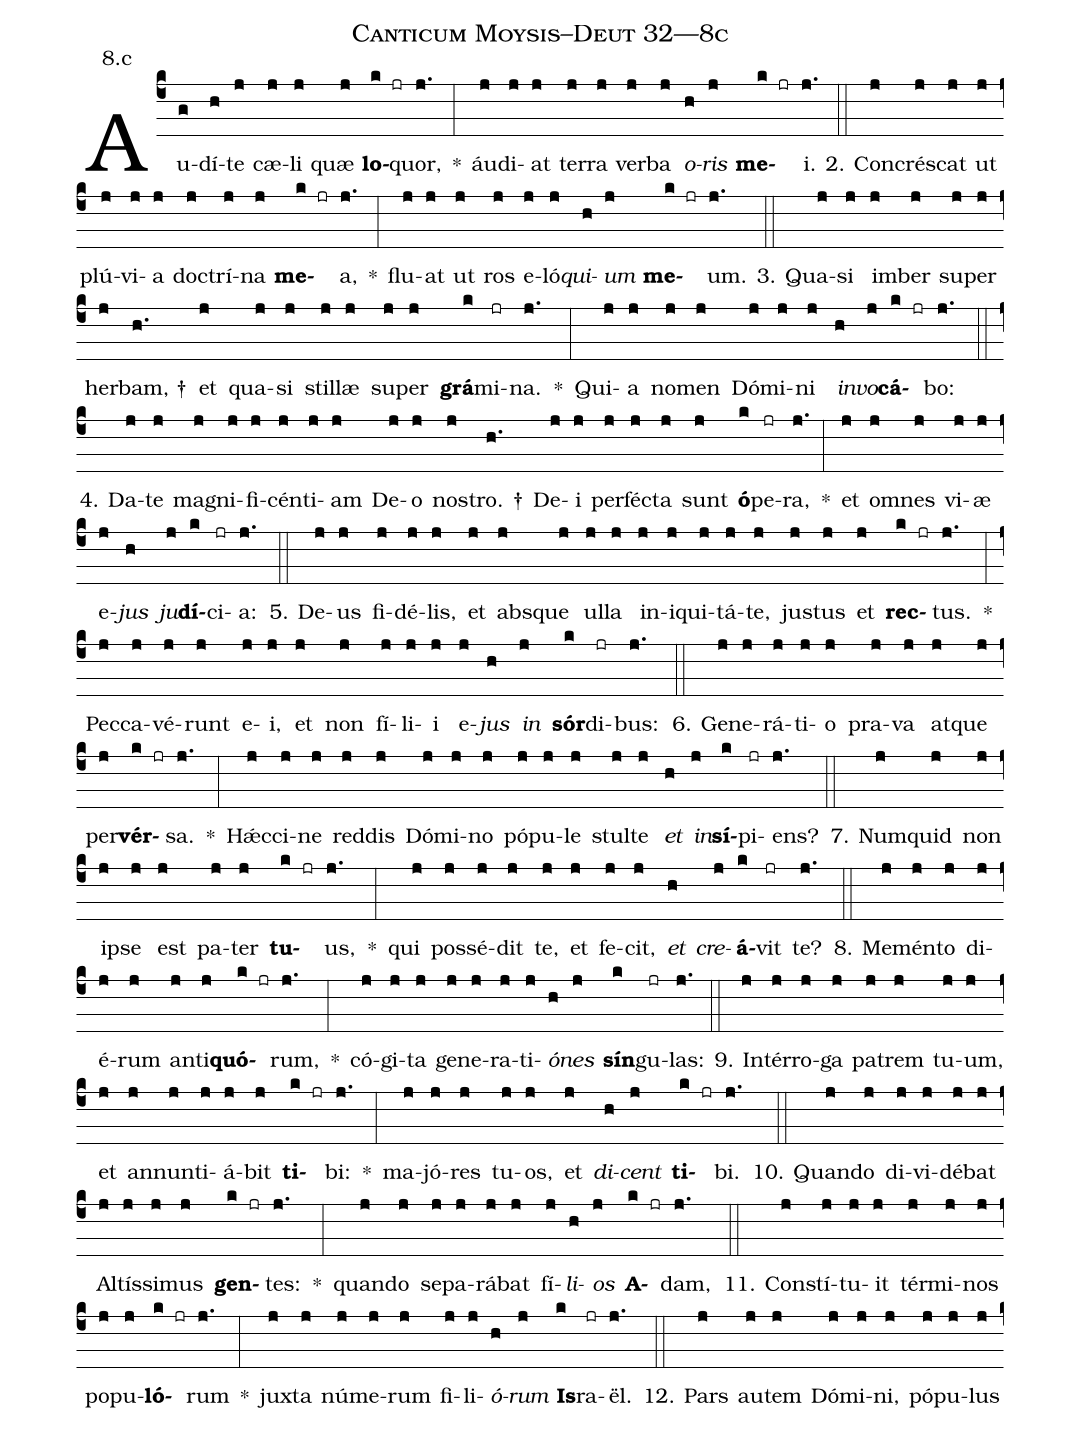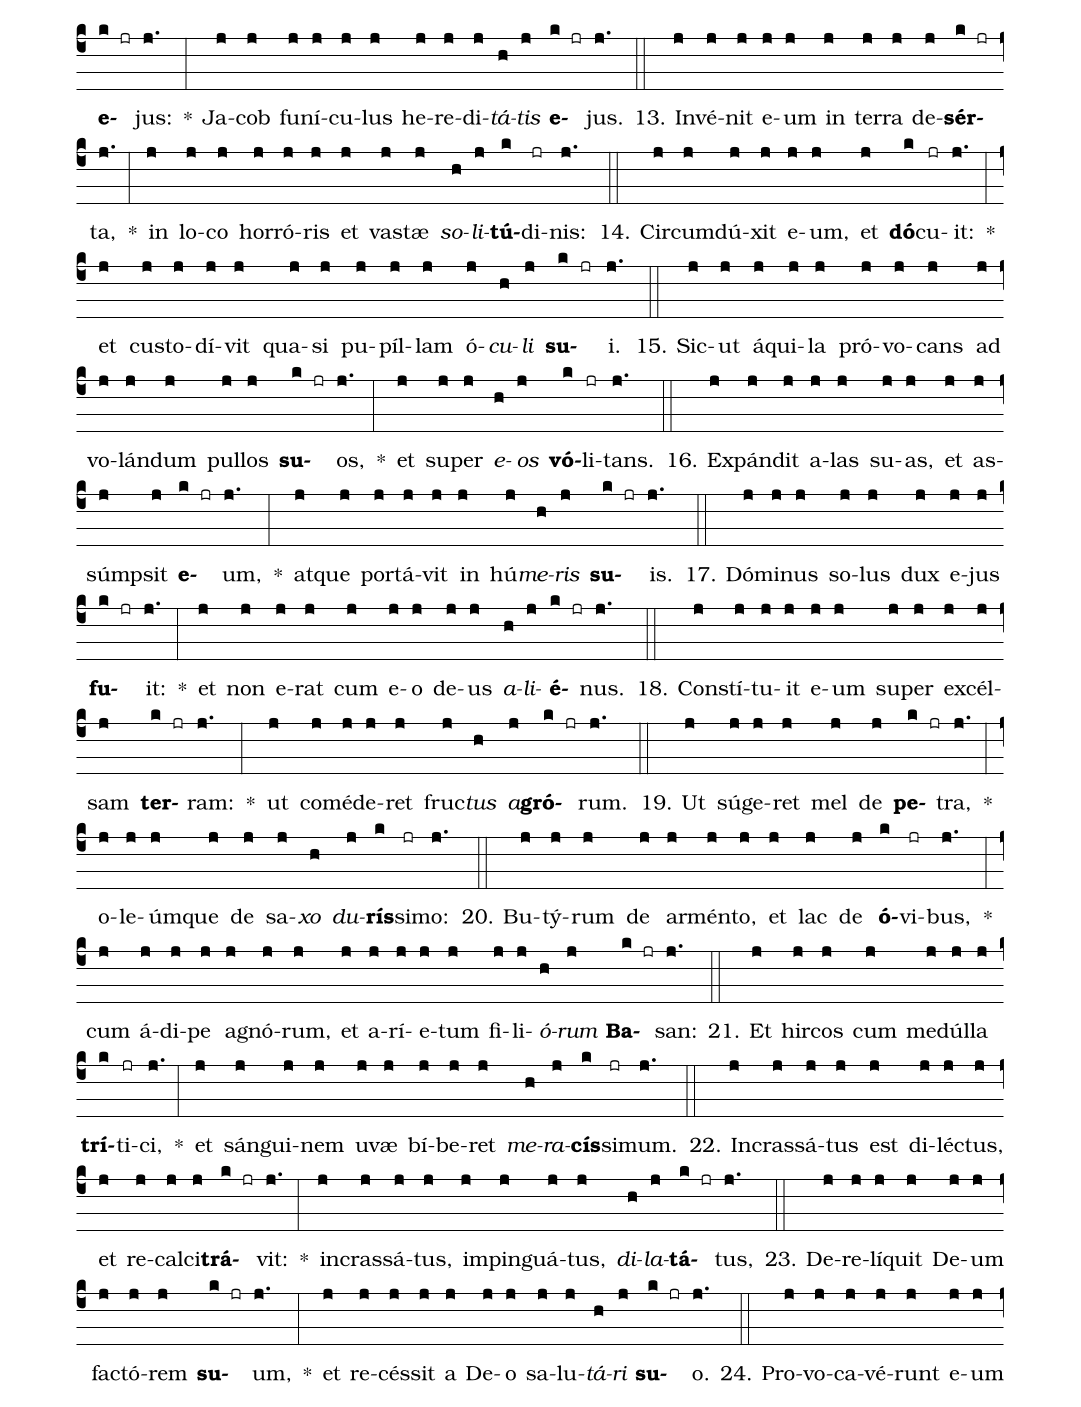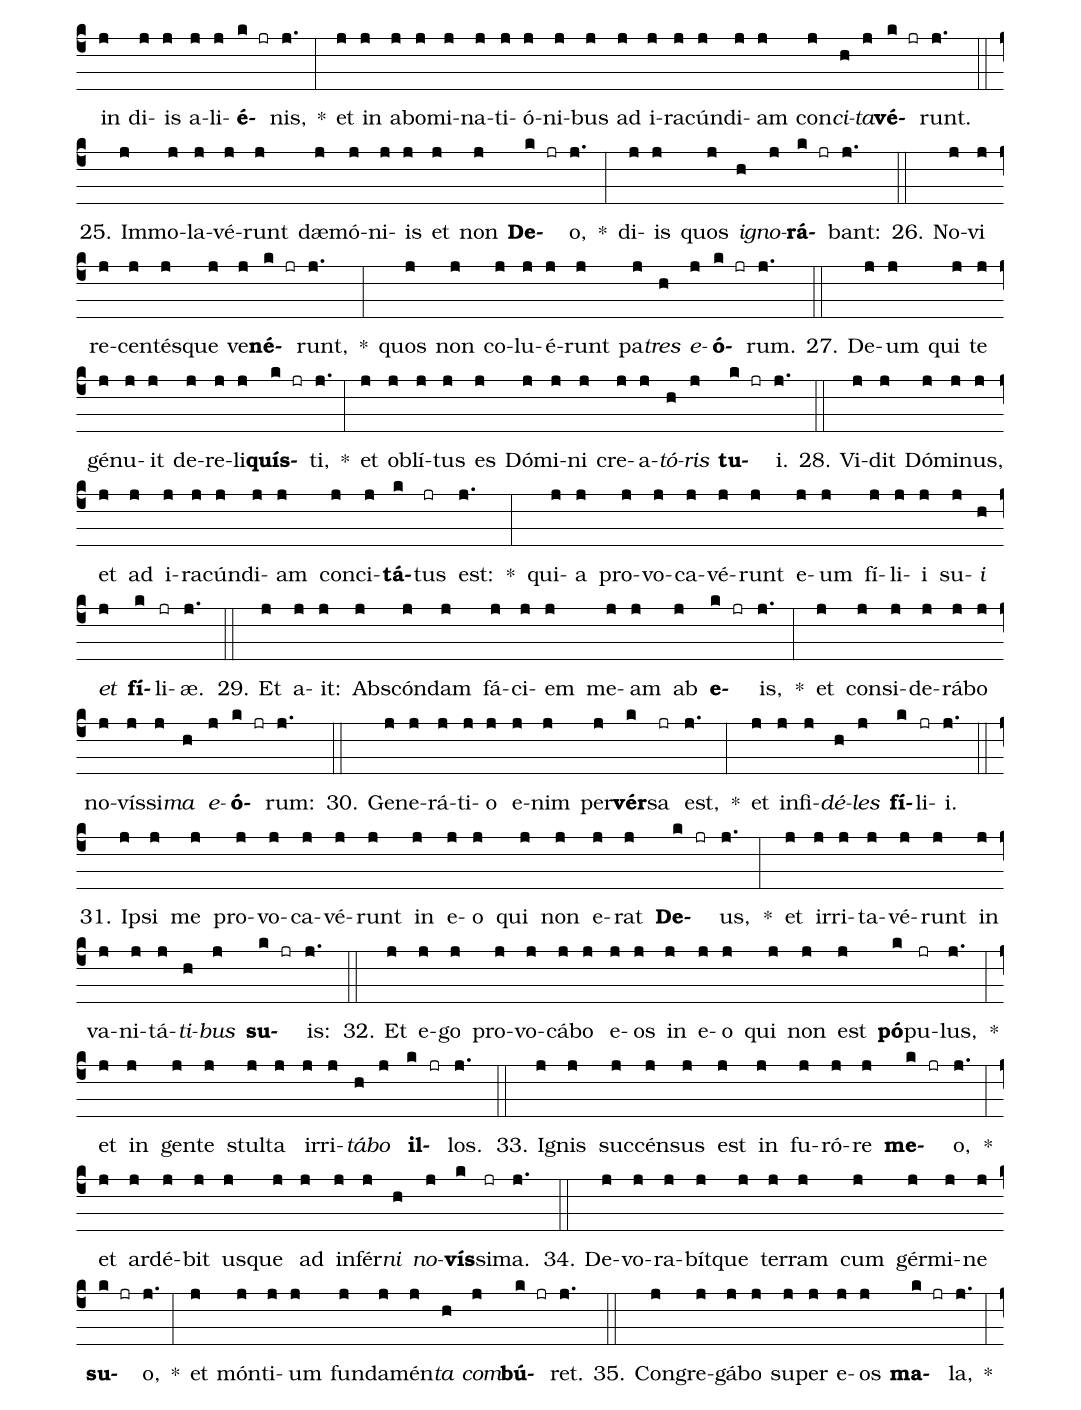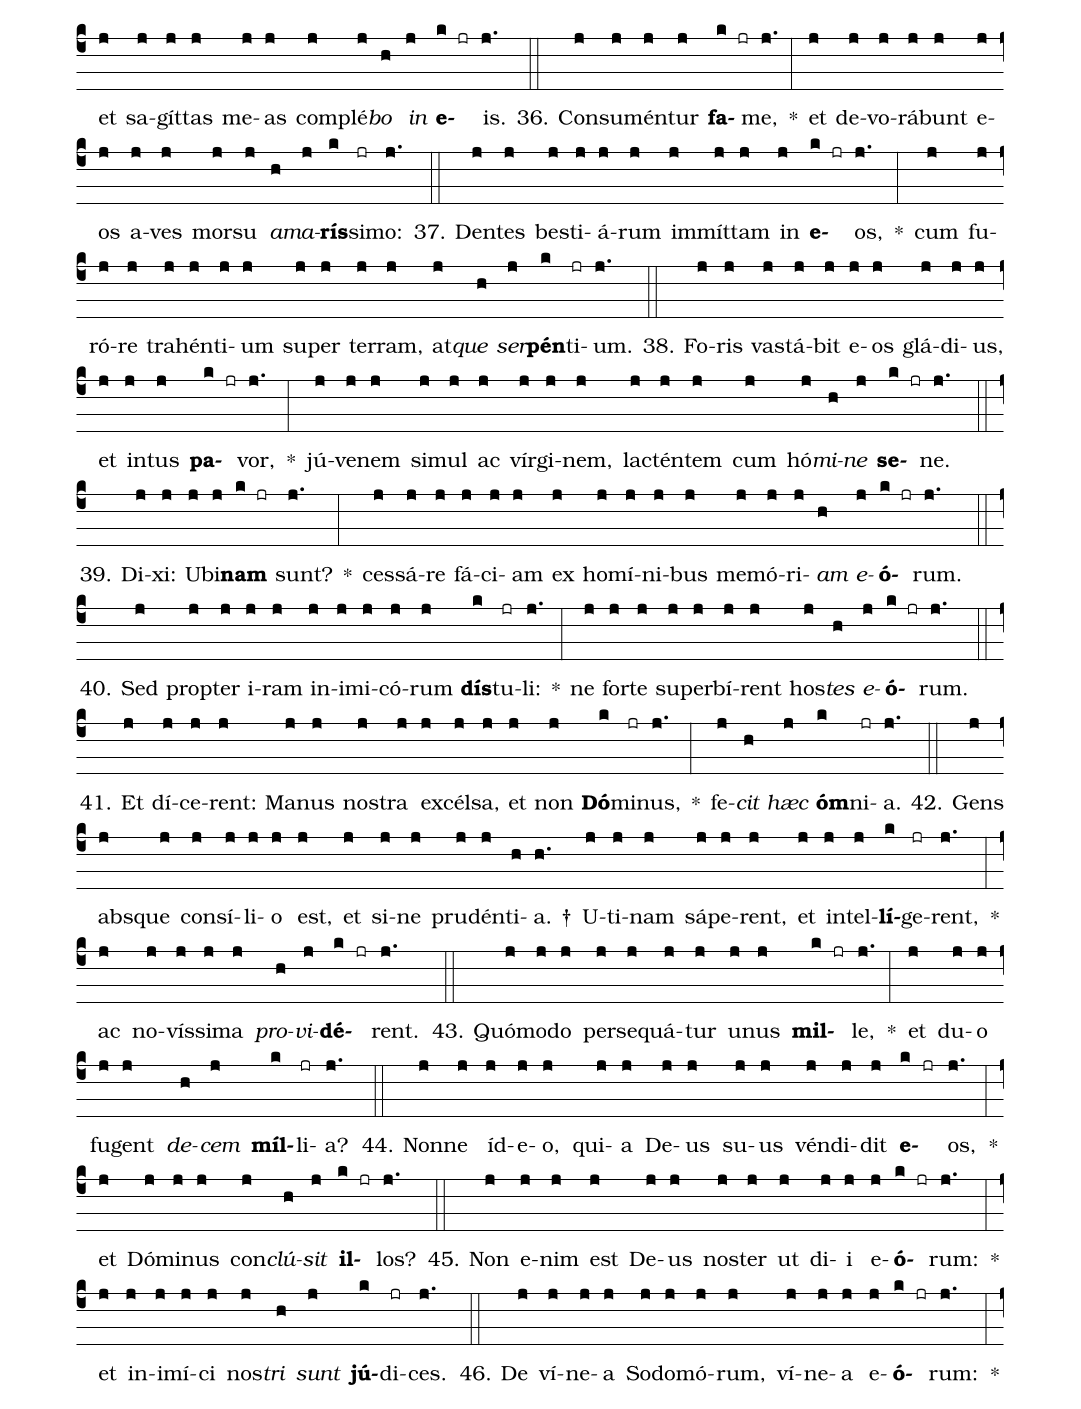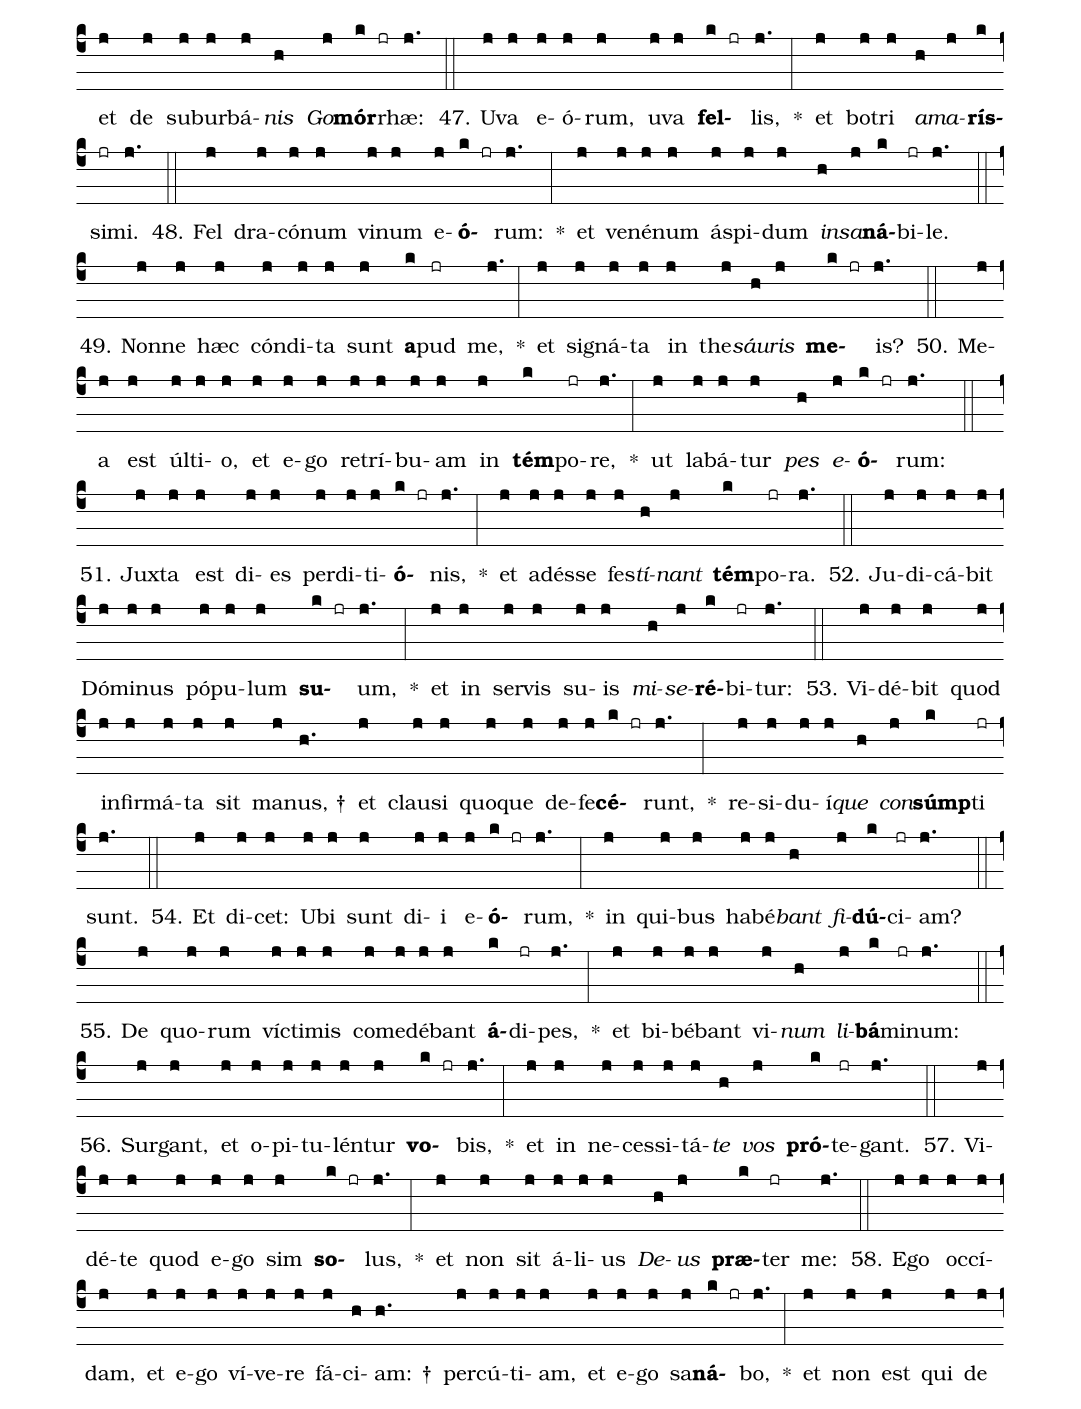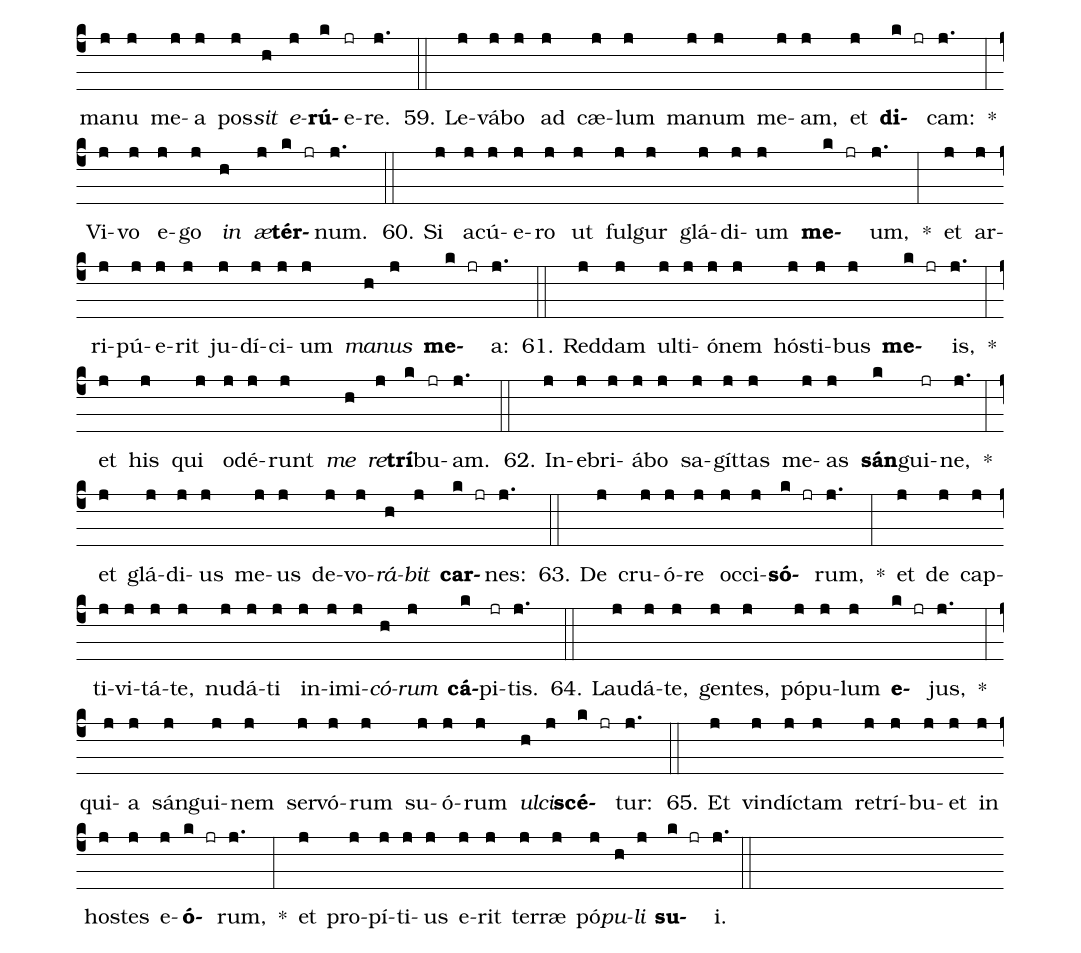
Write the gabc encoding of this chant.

name: Canticum Moysis--Deut 32---8c;
annotation: 8.c;
%%
(c4)Au(g)dí(h)te(j) cæ(j)li(j) quæ(j) <b>lo</b>(k jr)quor,(j.) *(:) áu(j)di(j)at(j) ter(j)ra(j) ver(j)ba(j) <i>o</i>(h)<i>ris</i>(j) <b>me</b>(k jr)i.(j.) (::)
2. Con(j)crés(j)cat(j) ut(j) plú(j)vi(j)a(j) doc(j)trí(j)na(j) <b>me</b>(k jr)a,(j.) *(:) flu(j)at(j) ut(j) ros(j) e(j)ló(j)<i>qui</i>(h)<i>um</i>(j) <b>me</b>(k jr)um.(j.) (::)
3. Qua(j)si(j) im(j)ber(j) su(j)per(j) her(j)bam, †(h.) et(j) qua(j)si(j) stil(j)læ(j) su(j)per(j) <b>grá</b>(k)mi(jr)na.(j.) *(:) Qui(j)a(j) no(j)men(j) Dó(j)mi(j)ni(j) <i>in</i>(h)<i>vo</i>(j)<b>cá</b>(k jr)bo:(j.) (::)
4. Da(j)te(j) ma(j)gni(j)fi(j)cén(j)ti(j)am(j) De(j)o(j) nos(j)tro. †(h.) De(j)i(j) per(j)féc(j)ta(j) sunt(j) <b>ó</b>(k)pe(jr)ra,(j.) *(:) et(j) om(j)nes(j) vi(j)æ(j) e(j)<i>jus</i>(h) <i>ju</i>(j)<b>dí</b>(k)ci(jr)a:(j.) (::)
5. De(j)us(j) fi(j)dé(j)lis,(j) et(j) abs(j)que(j) ul(j)la(j) in(j)i(j)qui(j)tá(j)te,(j) jus(j)tus(j) et(j) <b>rec</b>(k jr)tus.(j.) *(:) Pec(j)ca(j)vé(j)runt(j) e(j)i,(j) et(j) non(j) fí(j)li(j)i(j) e(j)<i>jus</i>(h) <i>in</i>(j) <b>sór</b>(k)di(jr)bus:(j.) (::)
6. Ge(j)ne(j)rá(j)ti(j)o(j) pra(j)va(j) at(j)que(j) per(j)<b>vér</b>(k jr)sa.(j.) *(:) Hǽc(j)ci(j)ne(j) red(j)dis(j) Dó(j)mi(j)no(j) pó(j)pu(j)le(j) stul(j)te(j) <i>et</i>(h) <i>in</i>(j)<b>sí</b>(k)pi(jr)ens?(j.) (::)
7. Num(j)quid(j) non(j) ip(j)se(j) est(j) pa(j)ter(j) <b>tu</b>(k jr)us,(j.) *(:) qui(j) pos(j)sé(j)dit(j) te,(j) et(j) fe(j)cit,(j) <i>et</i>(h) <i>cre</i>(j)<b>á</b>(k)vit(jr) te?(j.) (::)
8. Me(j)mén(j)to(j) di(j)é(j)rum(j) an(j)ti(j)<b>quó</b>(k jr)rum,(j.) *(:) có(j)gi(j)ta(j) ge(j)ne(j)ra(j)ti(j)<i>ó</i>(h)<i>nes</i>(j) <b>sín</b>(k)gu(jr)las:(j.) (::)
9. In(j)tér(j)ro(j)ga(j) pa(j)trem(j) tu(j)um,(j) et(j) an(j)nun(j)ti(j)á(j)bit(j) <b>ti</b>(k jr)bi:(j.) *(:) ma(j)jó(j)res(j) tu(j)os,(j) et(j) <i>di</i>(h)<i>cent</i>(j) <b>ti</b>(k jr)bi.(j.) (::)
10. Quan(j)do(j) di(j)vi(j)dé(j)bat(j) Al(j)tís(j)si(j)mus(j) <b>gen</b>(k jr)tes:(j.) *(:) quan(j)do(j) se(j)pa(j)rá(j)bat(j) fí(j)<i>li</i>(h)<i>os</i>(j) <b>A</b>(k jr)dam,(j.) (::)
11. Con(j)stí(j)tu(j)it(j) tér(j)mi(j)nos(j) po(j)pu(j)<b>ló</b>(k jr)rum(j.) *(:) jux(j)ta(j) nú(j)me(j)rum(j) fi(j)li(j)<i>ó</i>(h)<i>rum</i>(j) <b>Is</b>(k)ra(jr)ël.(j.) (::)
12. Pars(j) au(j)tem(j) Dó(j)mi(j)ni,(j) pó(j)pu(j)lus(j) <b>e</b>(k jr)jus:(j.) *(:) Ja(j)cob(j) fu(j)ní(j)cu(j)lus(j) he(j)re(j)di(j)<i>tá</i>(h)<i>tis</i>(j) <b>e</b>(k jr)jus.(j.) (::)
13. In(j)vé(j)nit(j) e(j)um(j) in(j) ter(j)ra(j) de(j)<b>sér</b>(k jr)ta,(j.) *(:) in(j) lo(j)co(j) hor(j)ró(j)ris(j) et(j) vas(j)tæ(j) <i>so</i>(h)<i>li</i>(j)<b>tú</b>(k)di(jr)nis:(j.) (::)
14. Cir(j)cum(j)dú(j)xit(j) e(j)um,(j) et(j) <b>dó</b>(k)cu(jr)it:(j.) *(:) et(j) cus(j)to(j)dí(j)vit(j) qua(j)si(j) pu(j)píl(j)lam(j) ó(j)<i>cu</i>(h)<i>li</i>(j) <b>su</b>(k jr)i.(j.) (::)
15. Sic(j)ut(j) á(j)qui(j)la(j) pró(j)vo(j)cans(j) ad(j) vo(j)lán(j)dum(j) pul(j)los(j) <b>su</b>(k jr)os,(j.) *(:) et(j) su(j)per(j) <i>e</i>(h)<i>os</i>(j) <b>vó</b>(k)li(jr)tans.(j.) (::)
16. Ex(j)pán(j)dit(j) a(j)las(j) su(j)as,(j) et(j) as(j)súmp(j)sit(j) <b>e</b>(k jr)um,(j.) *(:) at(j)que(j) por(j)tá(j)vit(j) in(j) hú(j)<i>me</i>(h)<i>ris</i>(j) <b>su</b>(k jr)is.(j.) (::)
17. Dó(j)mi(j)nus(j) so(j)lus(j) dux(j) e(j)jus(j) <b>fu</b>(k jr)it:(j.) *(:) et(j) non(j) e(j)rat(j) cum(j) e(j)o(j) de(j)us(j) <i>a</i>(h)<i>li</i>(j)<b>é</b>(k jr)nus.(j.) (::)
18. Con(j)stí(j)tu(j)it(j) e(j)um(j) su(j)per(j) ex(j)cél(j)sam(j) <b>ter</b>(k jr)ram:(j.) *(:) ut(j) com(j)é(j)de(j)ret(j) fruc(j)<i>tus</i>(h) <i>a</i>(j)<b>gró</b>(k jr)rum.(j.) (::)
19. Ut(j) sú(j)ge(j)ret(j) mel(j) de(j) <b>pe</b>(k jr)tra,(j.) *(:) o(j)le(j)úm(j)que(j) de(j) sa(j)<i>xo</i>(h) <i>du</i>(j)<b>rís</b>(k)si(jr)mo:(j.) (::)
20. Bu(j)tý(j)rum(j) de(j) ar(j)mén(j)to,(j) et(j) lac(j) de(j) <b>ó</b>(k)vi(jr)bus,(j.) *(:) cum(j) á(j)di(j)pe(j) a(j)gnó(j)rum,(j) et(j) a(j)rí(j)e(j)tum(j) fi(j)li(j)<i>ó</i>(h)<i>rum</i>(j) <b>Ba</b>(k jr)san:(j.) (::)
21. Et(j) hir(j)cos(j) cum(j) me(j)dúl(j)la(j) <b>trí</b>(k)ti(jr)ci,(j.) *(:) et(j) sán(j)gui(j)nem(j) u(j)væ(j) bí(j)be(j)ret(j) <i>me</i>(h)<i>ra</i>(j)<b>cís</b>(k)si(jr)mum.(j.) (::)
22. In(j)cras(j)sá(j)tus(j) est(j) di(j)léc(j)tus,(j) et(j) re(j)cal(j)ci(j)<b>trá</b>(k jr)vit:(j.) *(:) in(j)cras(j)sá(j)tus,(j) im(j)pin(j)guá(j)tus,(j) <i>di</i>(h)<i>la</i>(j)<b>tá</b>(k jr)tus,(j.) (::)
23. De(j)re(j)lí(j)quit(j) De(j)um(j) fac(j)tó(j)rem(j) <b>su</b>(k jr)um,(j.) *(:) et(j) re(j)cés(j)sit(j) a(j) De(j)o(j) sa(j)lu(j)<i>tá</i>(h)<i>ri</i>(j) <b>su</b>(k jr)o.(j.) (::)
24. Pro(j)vo(j)ca(j)vé(j)runt(j) e(j)um(j) in(j) di(j)is(j) a(j)li(j)<b>é</b>(k jr)nis,(j.) *(:) et(j) in(j) ab(j)o(j)mi(j)na(j)ti(j)ó(j)ni(j)bus(j) ad(j) i(j)ra(j)cún(j)di(j)am(j) con(j)<i>ci</i>(h)<i>ta</i>(j)<b>vé</b>(k jr)runt.(j.) (::)
25. Im(j)mo(j)la(j)vé(j)runt(j) dæ(j)mó(j)ni(j)is(j) et(j) non(j) <b>De</b>(k jr)o,(j.) *(:) di(j)is(j) quos(j) <i>i</i>(h)<i>gno</i>(j)<b>rá</b>(k jr)bant:(j.) (::)
26. No(j)vi(j) re(j)cen(j)tés(j)que(j) ve(j)<b>né</b>(k jr)runt,(j.) *(:) quos(j) non(j) co(j)lu(j)é(j)runt(j) pa(j)<i>tres</i>(h) <i>e</i>(j)<b>ó</b>(k jr)rum.(j.) (::)
27. De(j)um(j) qui(j) te(j) gé(j)nu(j)it(j) de(j)re(j)li(j)<b>quís</b>(k jr)ti,(j.) *(:) et(j) ob(j)lí(j)tus(j) es(j) Dó(j)mi(j)ni(j) cre(j)a(j)<i>tó</i>(h)<i>ris</i>(j) <b>tu</b>(k jr)i.(j.) (::)
28. Vi(j)dit(j) Dó(j)mi(j)nus,(j) et(j) ad(j) i(j)ra(j)cún(j)di(j)am(j) con(j)ci(j)<b>tá</b>(k)tus(jr) est:(j.) *(:) qui(j)a(j) pro(j)vo(j)ca(j)vé(j)runt(j) e(j)um(j) fí(j)li(j)i(j) su(j)<i>i</i>(h) <i>et</i>(j) <b>fí</b>(k)li(jr)æ.(j.) (::)
29. Et(j) a(j)it:(j) Abs(j)cón(j)dam(j) fá(j)ci(j)em(j) me(j)am(j) ab(j) <b>e</b>(k jr)is,(j.) *(:) et(j) con(j)si(j)de(j)rá(j)bo(j) no(j)vís(j)si(j)<i>ma</i>(h) <i>e</i>(j)<b>ó</b>(k jr)rum:(j.) (::)
30. Ge(j)ne(j)rá(j)ti(j)o(j) e(j)nim(j) per(j)<b>vér</b>(k)sa(jr) est,(j.) *(:) et(j) in(j)fi(j)<i>dé</i>(h)<i>les</i>(j) <b>fí</b>(k)li(jr)i.(j.) (::)
31. Ip(j)si(j) me(j) pro(j)vo(j)ca(j)vé(j)runt(j) in(j) e(j)o(j) qui(j) non(j) e(j)rat(j) <b>De</b>(k jr)us,(j.) *(:) et(j) ir(j)ri(j)ta(j)vé(j)runt(j) in(j) va(j)ni(j)tá(j)<i>ti</i>(h)<i>bus</i>(j) <b>su</b>(k jr)is:(j.) (::)
32. Et(j) e(j)go(j) pro(j)vo(j)cá(j)bo(j) e(j)os(j) in(j) e(j)o(j) qui(j) non(j) est(j) <b>pó</b>(k)pu(jr)lus,(j.) *(:) et(j) in(j) gen(j)te(j) stul(j)ta(j) ir(j)ri(j)<i>tá</i>(h)<i>bo</i>(j) <b>il</b>(k jr)los.(j.) (::)
33. I(j)gnis(j) suc(j)cén(j)sus(j) est(j) in(j) fu(j)ró(j)re(j) <b>me</b>(k jr)o,(j.) *(:) et(j) ar(j)dé(j)bit(j) us(j)que(j) ad(j) in(j)fér(j)<i>ni</i>(h) <i>no</i>(j)<b>vís</b>(k)si(jr)ma.(j.) (::)
34. De(j)vo(j)ra(j)bít(j)que(j) ter(j)ram(j) cum(j) gér(j)mi(j)ne(j) <b>su</b>(k jr)o,(j.) *(:) et(j) món(j)ti(j)um(j) fun(j)da(j)mén(j)<i>ta</i>(h) <i>com</i>(j)<b>bú</b>(k jr)ret.(j.) (::)
35. Con(j)gre(j)gá(j)bo(j) su(j)per(j) e(j)os(j) <b>ma</b>(k jr)la,(j.) *(:) et(j) sa(j)gít(j)tas(j) me(j)as(j) com(j)plé(j)<i>bo</i>(h) <i>in</i>(j) <b>e</b>(k jr)is.(j.) (::)
36. Con(j)su(j)mén(j)tur(j) <b>fa</b>(k jr)me,(j.) *(:) et(j) de(j)vo(j)rá(j)bunt(j) e(j)os(j) a(j)ves(j) mor(j)su(j) <i>a</i>(h)<i>ma</i>(j)<b>rís</b>(k)si(jr)mo:(j.) (::)
37. Den(j)tes(j) bes(j)ti(j)á(j)rum(j) im(j)mít(j)tam(j) in(j) <b>e</b>(k jr)os,(j.) *(:) cum(j) fu(j)ró(j)re(j) tra(j)hén(j)ti(j)um(j) su(j)per(j) ter(j)ram,(j) at(j)<i>que</i>(h) <i>ser</i>(j)<b>pén</b>(k)ti(jr)um.(j.) (::)
38. Fo(j)ris(j) vas(j)tá(j)bit(j) e(j)os(j) glá(j)di(j)us,(j) et(j) in(j)tus(j) <b>pa</b>(k jr)vor,(j.) *(:) jú(j)ve(j)nem(j) si(j)mul(j) ac(j) vír(j)gi(j)nem,(j) lac(j)tén(j)tem(j) cum(j) hó(j)<i>mi</i>(h)<i>ne</i>(j) <b>se</b>(k jr)ne.(j.) (::)
39. Di(j)xi:(j) U(j)bi(j)<b>nam</b>(k jr) sunt?(j.) *(:) ces(j)sá(j)re(j) fá(j)ci(j)am(j) ex(j) ho(j)mí(j)ni(j)bus(j) me(j)mó(j)ri(j)<i>am</i>(h) <i>e</i>(j)<b>ó</b>(k jr)rum.(j.) (::)
40. Sed(j) prop(j)ter(j) i(j)ram(j) in(j)i(j)mi(j)có(j)rum(j) <b>dís</b>(k)tu(jr)li:(j.) *(:) ne(j) for(j)te(j) su(j)per(j)bí(j)rent(j) hos(j)<i>tes</i>(h) <i>e</i>(j)<b>ó</b>(k jr)rum.(j.) (::)
41. Et(j) dí(j)ce(j)rent:(j) Ma(j)nus(j) nos(j)tra(j) ex(j)cél(j)sa,(j) et(j) non(j) <b>Dó</b>(k)mi(jr)nus,(j.) *(:) fe(j)<i>cit</i>(h) <i>hæc</i>(j) <b>óm</b>(k)ni(jr)a.(j.) (::)
42. Gens(j) abs(j)que(j) con(j)sí(j)li(j)o(j) est,(j) et(j) si(j)ne(j) pru(j)dén(j)ti(h)a. †(h.) U(j)ti(j)nam(j) sá(j)pe(j)rent,(j) et(j) in(j)tel(j)<b>lí</b>(k)ge(jr)rent,(j.) *(:) ac(j) no(j)vís(j)si(j)ma(j) <i>pro</i>(h)<i>vi</i>(j)<b>dé</b>(k jr)rent.(j.) (::)
43. Quó(j)mo(j)do(j) per(j)se(j)quá(j)tur(j) u(j)nus(j) <b>mil</b>(k jr)le,(j.) *(:) et(j) du(j)o(j) fu(j)gent(j) <i>de</i>(h)<i>cem</i>(j) <b>míl</b>(k)li(jr)a?(j.) (::)
44. Non(j)ne(j) íd(j)e(j)o,(j) qui(j)a(j) De(j)us(j) su(j)us(j) vén(j)di(j)dit(j) <b>e</b>(k jr)os,(j.) *(:) et(j) Dó(j)mi(j)nus(j) con(j)<i>clú</i>(h)<i>sit</i>(j) <b>il</b>(k jr)los?(j.) (::)
45. Non(j) e(j)nim(j) est(j) De(j)us(j) nos(j)ter(j) ut(j) di(j)i(j) e(j)<b>ó</b>(k jr)rum:(j.) *(:) et(j) in(j)i(j)mí(j)ci(j) nos(j)<i>tri</i>(h) <i>sunt</i>(j) <b>jú</b>(k)di(jr)ces.(j.) (::)
46. De(j) ví(j)ne(j)a(j) So(j)do(j)mó(j)rum,(j) ví(j)ne(j)a(j) e(j)<b>ó</b>(k jr)rum:(j.) *(:) et(j) de(j) sub(j)ur(j)bá(j)<i>nis</i>(h) <i>Go</i>(j)<b>mór</b>(k jr)rhæ:(j.) (::)
47. U(j)va(j) e(j)ó(j)rum,(j) u(j)va(j) <b>fel</b>(k jr)lis,(j.) *(:) et(j) bo(j)tri(j) <i>a</i>(h)<i>ma</i>(j)<b>rís</b>(k)si(jr)mi.(j.) (::)
48. Fel(j) dra(j)có(j)num(j) vi(j)num(j) e(j)<b>ó</b>(k jr)rum:(j.) *(:) et(j) ve(j)né(j)num(j) ás(j)pi(j)dum(j) <i>in</i>(h)<i>sa</i>(j)<b>ná</b>(k)bi(jr)le.(j.) (::)
49. Non(j)ne(j) hæc(j) cón(j)di(j)ta(j) sunt(j) <b>a</b>(k)pud(jr) me,(j.) *(:) et(j) si(j)gná(j)ta(j) in(j) the(j)<i>sáu</i>(h)<i>ris</i>(j) <b>me</b>(k jr)is?(j.) (::)
50. Me(j)a(j) est(j) úl(j)ti(j)o,(j) et(j) e(j)go(j) re(j)trí(j)bu(j)am(j) in(j) <b>tém</b>(k)po(jr)re,(j.) *(:) ut(j) la(j)bá(j)tur(j) <i>pes</i>(h) <i>e</i>(j)<b>ó</b>(k jr)rum:(j.) (::)
51. Jux(j)ta(j) est(j) di(j)es(j) per(j)di(j)ti(j)<b>ó</b>(k jr)nis,(j.) *(:) et(j) ad(j)és(j)se(j) fes(j)<i>tí</i>(h)<i>nant</i>(j) <b>tém</b>(k)po(jr)ra.(j.) (::)
52. Ju(j)di(j)cá(j)bit(j) Dó(j)mi(j)nus(j) pó(j)pu(j)lum(j) <b>su</b>(k jr)um,(j.) *(:) et(j) in(j) ser(j)vis(j) su(j)is(j) <i>mi</i>(h)<i>se</i>(j)<b>ré</b>(k)bi(jr)tur:(j.) (::)
53. Vi(j)dé(j)bit(j) quod(j) in(j)fir(j)má(j)ta(j) sit(j) ma(j)nus, †(h.) et(j) clau(j)si(j) quo(j)que(j) de(j)fe(j)<b>cé</b>(k jr)runt,(j.) *(:) re(j)si(j)du(j)í(j)<i>que</i>(h) <i>con</i>(j)<b>súmp</b>(k)ti(jr) sunt.(j.) (::)
54. Et(j) di(j)cet:(j) U(j)bi(j) sunt(j) di(j)i(j) e(j)<b>ó</b>(k jr)rum,(j.) *(:) in(j) qui(j)bus(j) ha(j)bé(j)<i>bant</i>(h) <i>fi</i>(j)<b>dú</b>(k)ci(jr)am?(j.) (::)
55. De(j) quo(j)rum(j) víc(j)ti(j)mis(j) com(j)e(j)dé(j)bant(j) <b>á</b>(k)di(jr)pes,(j.) *(:) et(j) bi(j)bé(j)bant(j) vi(j)<i>num</i>(h) <i>li</i>(j)<b>bá</b>(k)mi(jr)num:(j.) (::)
56. Sur(j)gant,(j) et(j) o(j)pi(j)tu(j)lén(j)tur(j) <b>vo</b>(k jr)bis,(j.) *(:) et(j) in(j) ne(j)ces(j)si(j)tá(j)<i>te</i>(h) <i>vos</i>(j) <b>pró</b>(k)te(jr)gant.(j.) (::)
57. Vi(j)dé(j)te(j) quod(j) e(j)go(j) sim(j) <b>so</b>(k jr)lus,(j.) *(:) et(j) non(j) sit(j) á(j)li(j)us(j) <i>De</i>(h)<i>us</i>(j) <b>præ</b>(k)ter(jr) me:(j.) (::)
58. E(j)go(j) oc(j)cí(j)dam,(j) et(j) e(j)go(j) ví(j)ve(j)re(j) fá(j)ci(h)am: †(h.) per(j)cú(j)ti(j)am,(j) et(j) e(j)go(j) sa(j)<b>ná</b>(k jr)bo,(j.) *(:) et(j) non(j) est(j) qui(j) de(j) ma(j)nu(j) me(j)a(j) pos(j)<i>sit</i>(h) <i>e</i>(j)<b>rú</b>(k)e(jr)re.(j.) (::)
59. Le(j)vá(j)bo(j) ad(j) cæ(j)lum(j) ma(j)num(j) me(j)am,(j) et(j) <b>di</b>(k jr)cam:(j.) *(:) Vi(j)vo(j) e(j)go(j) <i>in</i>(h) <i>æ</i>(j)<b>tér</b>(k jr)num.(j.) (::)
60. Si(j) a(j)cú(j)e(j)ro(j) ut(j) ful(j)gur(j) glá(j)di(j)um(j) <b>me</b>(k jr)um,(j.) *(:) et(j) ar(j)ri(j)pú(j)e(j)rit(j) ju(j)dí(j)ci(j)um(j) <i>ma</i>(h)<i>nus</i>(j) <b>me</b>(k jr)a:(j.) (::)
61. Red(j)dam(j) ul(j)ti(j)ó(j)nem(j) hós(j)ti(j)bus(j) <b>me</b>(k jr)is,(j.) *(:) et(j) his(j) qui(j) o(j)dé(j)runt(j) <i>me</i>(h) <i>re</i>(j)<b>trí</b>(k)bu(jr)am.(j.) (::)
62. In(j)e(j)bri(j)á(j)bo(j) sa(j)gít(j)tas(j) me(j)as(j) <b>sán</b>(k)gui(jr)ne,(j.) *(:) et(j) glá(j)di(j)us(j) me(j)us(j) de(j)vo(j)<i>rá</i>(h)<i>bit</i>(j) <b>car</b>(k jr)nes:(j.) (::)
63. De(j) cru(j)ó(j)re(j) oc(j)ci(j)<b>só</b>(k jr)rum,(j.) *(:) et(j) de(j) cap(j)ti(j)vi(j)tá(j)te,(j) nu(j)dá(j)ti(j) in(j)i(j)mi(j)<i>có</i>(h)<i>rum</i>(j) <b>cá</b>(k)pi(jr)tis.(j.) (::)
64. Lau(j)dá(j)te,(j) gen(j)tes,(j) pó(j)pu(j)lum(j) <b>e</b>(k jr)jus,(j.) *(:) qui(j)a(j) sán(j)gui(j)nem(j) ser(j)vó(j)rum(j) su(j)ó(j)rum(j) <i>ul</i>(h)<i>ci</i>(j)<b>scé</b>(k jr)tur:(j.) (::)
65. Et(j) vin(j)díc(j)tam(j) re(j)trí(j)bu(j)et(j) in(j) hos(j)tes(j) e(j)<b>ó</b>(k jr)rum,(j.) *(:) et(j) pro(j)pí(j)ti(j)us(j) e(j)rit(j) ter(j)ræ(j) pó(j)<i>pu</i>(h)<i>li</i>(j) <b>su</b>(k jr)i.(j.) (::)
